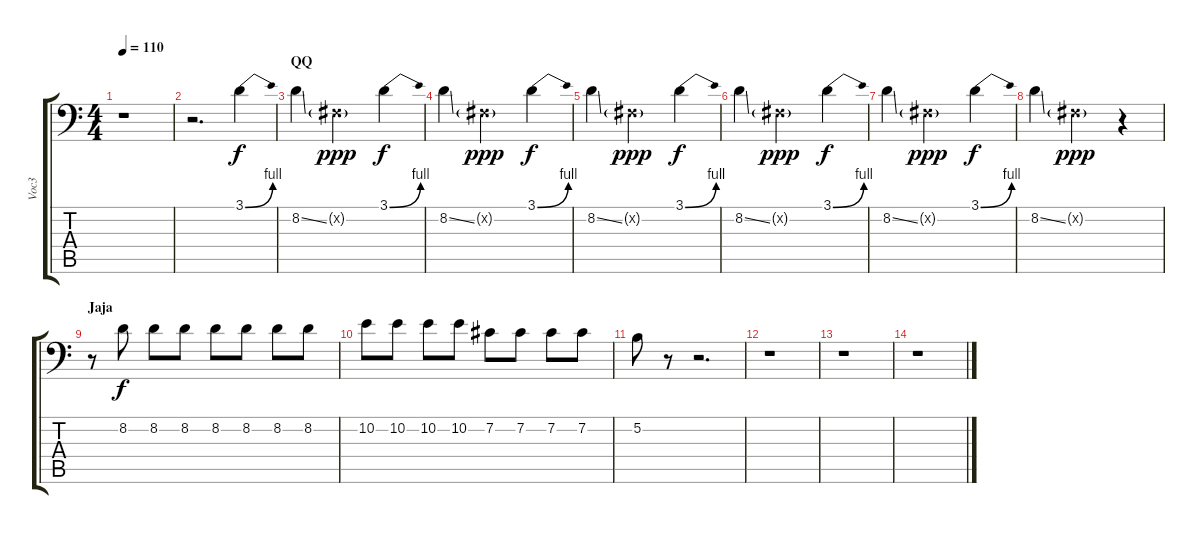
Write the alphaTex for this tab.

\track ("Voc3" "Voc3") {instrument pad3polysynth}
\staff {score tabs}
\tuning (B3 Gb3 D3 A2 E2 A1) {hide}
\ts (4 4)
\tempo 110
\clef f4
\ks c
r.1{dy fff} |
r.2{d volume 16} 3.1{be (bend 0 0 60 4)}.4{dy f} |
\section ("" "QQ")
8.2{ss}.4 0.2{g x}.2{dy ppp} 3.1{be (bend 0 0 60 4)}.4{dy f} |
8.2{ss}.4 0.2{g x}.2{dy ppp} 3.1{be (bend 0 0 60 4)}.4{dy f} |
8.2{ss}.4 0.2{g x}.2{dy ppp} 3.1{be (bend 0 0 60 4)}.4{dy f} |
8.2{ss}.4 0.2{g x}.2{dy ppp} 3.1{be (bend 0 0 60 4)}.4{dy f} |
8.2{ss}.4 0.2{g x}.2{dy ppp} 3.1{be (bend 0 0 60 4)}.4{dy f} |
8.2{ss}.4 0.2{g x}.2{dy ppp} r.4 |
\section ("" "Jaja")
r.8{volume 12} 8.2.8{dy f} 8.2.8 8.2.8 8.2.8 8.2.8 8.2.8 8.2.8 |
10.2.8 10.2.8 10.2.8 10.2.8 7.2.8 7.2.8 7.2.8 7.2.8 |
5.2.8 r.8 r.2{d} |
r.1 |
r.1 |
r.1
